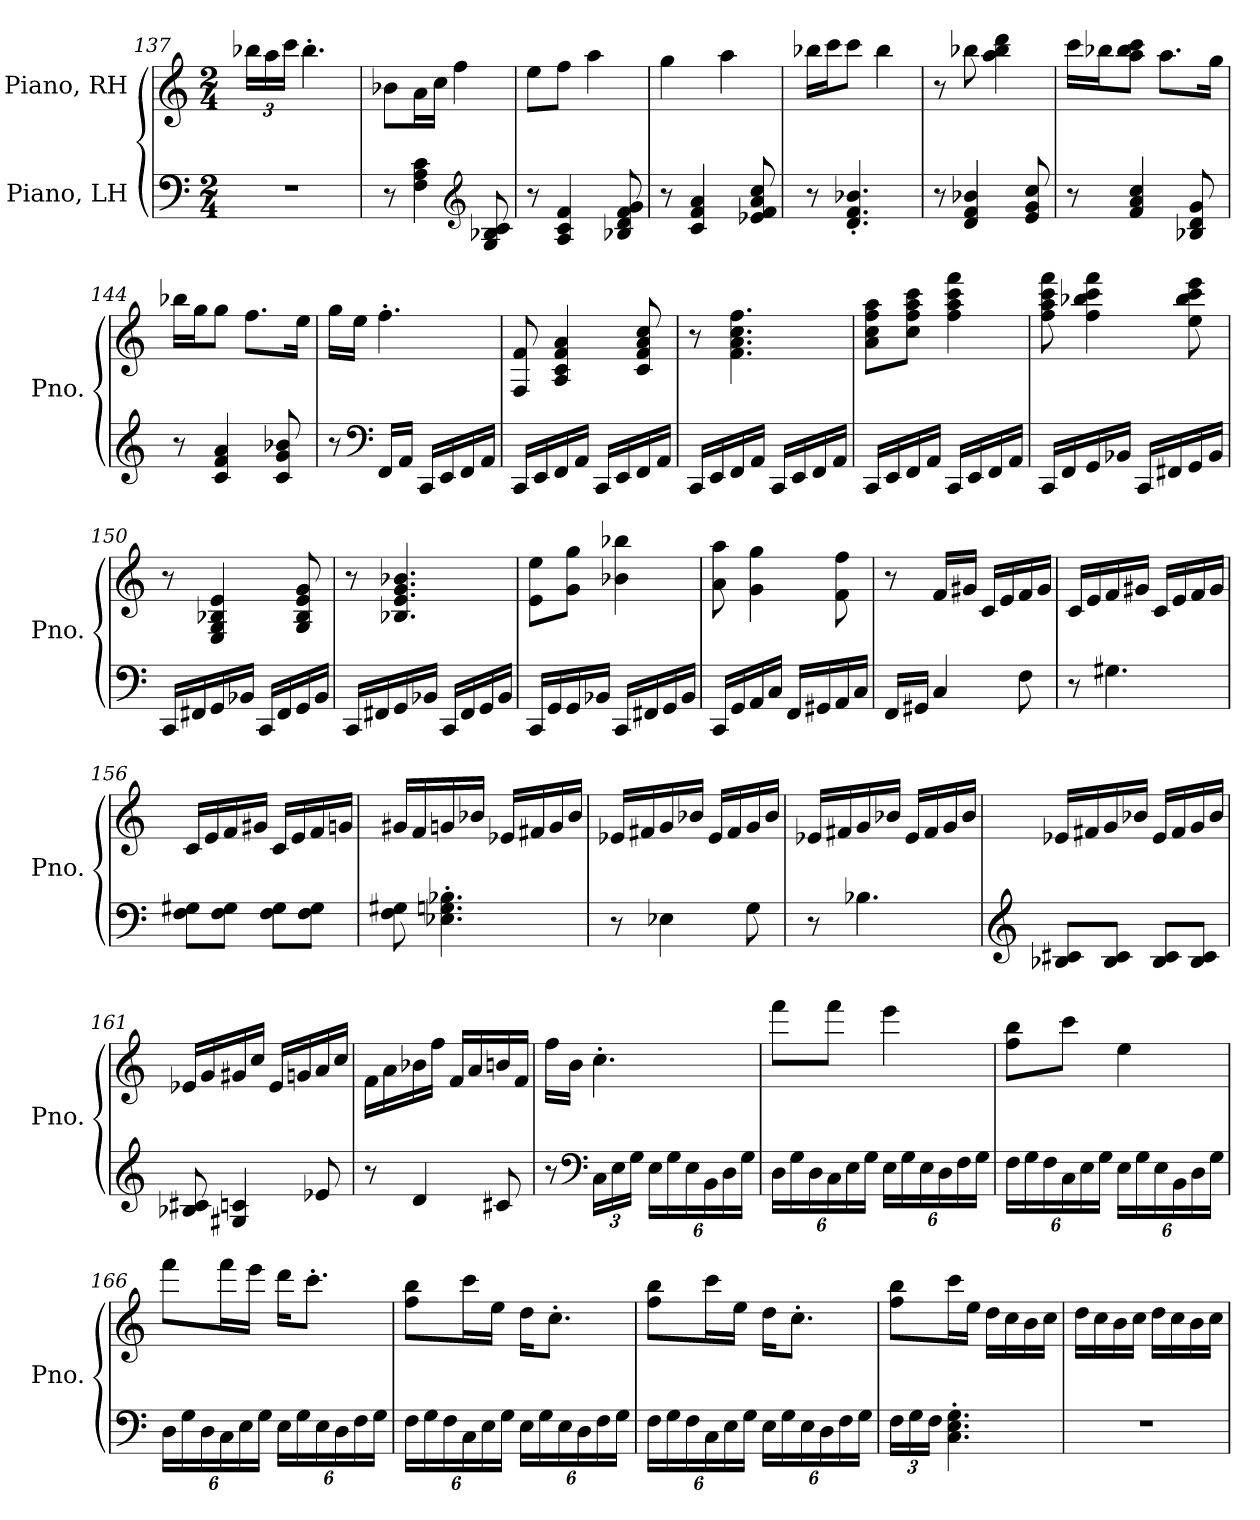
**kern	**kern
*part2	*part1
*staff2	*staff1
*I"Piano, LH	*I"Piano, RH
*I'Pno.	*I'Pno.
*clefF4	*clefG2
*k[]	*k[]
*M2/4	*M2/4
*	*Xbrackettup
=137	=137
2r	24bb-X\LL
.	24aa\
.	24ccc\JJ
.	4.bb-'\
=138	=138
8r	8b-X\L
4F\ 4A\ 4c\	16a\L
.	16cc\JJ
.	4ff\
*clefG2	*
8G/ 8B-X/ 8c/	.
=139	=139
8r	8ee\L
4A/ 4c/ 4f/	8ff\J
.	4aa\
8B-X/ 8d/ 8f/ 8g/	.
=140	=140
8r	4gg\
4c/ 4f/ 4a/	.
.	4aa\
8e-X/ 8f/ 8a/ 8cc/	.
=141	=141
8r	16bb-X\LL
.	16ccc\J
4.d/' 4.f/' 4.b-X/'	8ccc\J
.	4bb-\
!!LO:LB:g=z
=142	=142
8r	8r
4d/ 4f/ 4b-X/	8bb-X\
.	4aa\ 4bb-\ 4ddd\
8e/ 8g/ 8cc/	.
=143	=143
8r	16ccc\LL
.	16bb-X\J
4f/ 4a/ 4cc/	8aa\ 8bb-\ 8ccc\J
.	8.aa\L
8B-X/ 8d/ 8g/	.
.	16gg\Jk
=144	=144
8r	16bb-X\LL
.	16gg\J
4c/ 4f/ 4a/	8gg\J
.	8.ff\L
8c/ 8g/ 8b-X/	.
.	16ee\Jk
=145	=145
8r	16gg\LL
.	16ee\JJ
*clefF4	*
16FF/LL	4.ff'\
16AA/JJ	.
16CC/LL	.
16EE/	.
16FF/	.
16AA/JJ	.
=146	=146
16CC/LL	8F/ 8f/
16EE/	.
16FF/	4A/ 4c/ 4f/ 4a/
16AA/JJ	.
16CC/LL	.
16EE/	.
16FF/	8c/ 8f/ 8a/ 8cc/
16AA/JJ	.
!!LO:PB:g=z
=147	=147
16CC/LL	8r
16EE/	.
16FF/	4.f\ 4.a\ 4.cc\ 4.ff\
16AA/JJ	.
16CC/LL	.
16EE/	.
16FF/	.
16AA/JJ	.
=148	=148
16CC/LL	8a\ 8cc\ 8ff\ 8aa\L
16EE/	.
16FF/	8cc\ 8ff\ 8aa\ 8ccc\J
16AA/JJ	.
16CC/LL	4ff\ 4aa\ 4ccc\ 4fff\
16EE/	.
16FF/	.
16AA/JJ	.
=149	=149
16CC/LL	8ff\ 8aa\ 8ccc\ 8fff\
16FF/	.
16GG/	4ff\ 4bb-X\ 4ccc\ 4fff\
16BB-X/JJ	.
16CC/LL	.
16FF#X/	.
16GG/	8ee\ 8bb-\ 8ccc\ 8eee\
16BB-/JJ	.
=150	=150
16CC/LL	8r
16FF#X/	.
16GG/	4E/ 4G/ 4B-X/ 4e/
16BB-X/JJ	.
16CC/LL	.
16FF#/	.
16GG/	8G/ 8B-/ 8e/ 8g/
16BB-/JJ	.
!!LO:LB:g=z
=151	=151
16CC/LL	8r
16FF#X/	.
16GG/	4.B-X/ 4.e/ 4.g/ 4.b-X/
16BB-X/JJ	.
16CC/LL	.
16FF#/	.
16GG/	.
16BB-/JJ	.
=152	=152
16CC/LL	8e\ 8ee\L
16GG/	.
16GG/	8g\ 8gg\J
16BB-X/JJ	.
16CC/LL	4b-X\ 4bb-X\
16FF#X/	.
16GG/	.
16BB-/JJ	.
=153	=153
16CC/LL	8a\ 8aa\
16GG/	.
16AA/	4g\ 4gg\
16C/JJ	.
16FF/LL	.
16GG#X/	.
16AA/	8f\ 8ff\
16C/JJ	.
=154	=154
16FF/LL	8r
16GG#X/JJ	.
4C/	16f/LL
.	16g#X/JJ
.	16c/LL
.	16e/
8F\	16f/
.	16g#/JJ
!!LO:LB:g=z
=155	=155
8r	16c/LL
.	16e/
4.G#X\	16f/
.	16g#X/JJ
.	16c/LL
.	16e/
.	16f/
.	16g#/JJ
=156	=156
8F\ 8G#X\L	16c/LL
.	16e/
8F\ 8G#\J	16f/
.	16g#X/JJ
8F\ 8G#\L	16c/LL
.	16e/
8F\ 8G#\J	16f/
.	16gn/JJ
=157	=157
8F\ 8G#X\	16g#X/LL
.	16f/
4.E-X\' 4.Gn\' 4.B-X\'	16gn/
.	16b-X/JJ
.	16e-X/LL
.	16f#X/
.	16g/
.	16b-/JJ
=158	=158
8r	16e-X/LL
.	16f#X/
4E-X\	16g/
.	16b-X/JJ
.	16e-/LL
.	16f#/
8G\	16g/
.	16b-/JJ
!!LO:LB:g=z
=159	=159
8r	16e-X/LL
.	16f#X/
4.B-X\	16g/
.	16b-X/JJ
.	16e-/LL
.	16f#/
.	16g/
.	16b-/JJ
=160	=160
*clefG2	*
8B-X/ 8c#X/L	16e-X/LL
.	16f#X/
8B-/ 8c#/J	16g/
.	16b-X/JJ
8B-/ 8c#/L	16e-/LL
.	16f#/
8B-/ 8c#/J	16g/
.	16b-/JJ
=161	=161
8B-X/ 8c#X/	16e-X/LL
.	16g/
4G#X/ 4cn/	16g#X/
.	16cc/JJ
.	16e-/LL
.	16gn/
8e-X/	16a/
.	16cc/JJ
=162	=162
8r	16f\LL
.	16a\
4d/	16b-X\
.	16ff\JJ
.	16f/LL
.	16a/
8c#X/	16bn/
.	16f/JJ
!!LO:LB:g=z
=163	=163
8r	16ff\LL
.	16b\JJ
*clefF4	*
*Xbrackettup	*
24C\LL	4.cc'\
24E\	.
24G\JJ	.
24E\LL	.
24G\	.
24E\	.
24BB\	.
24D\	.
24G\JJ	.
=164	=164
24D\LL	8fff\L
24G\	.
24D\	.
24C\	8fff\J
24E\	.
24G\JJ	.
24E\LL	4eee\
24G\	.
24E\	.
24D\	.
24F\	.
24G\JJ	.
=165	=165
24F\LL	8ff\ 8bb\L
24G\	.
24F\	.
24C\	8ccc\J
24E\	.
24G\JJ	.
24E\LL	4ee\
24G\	.
24E\	.
24BB\	.
24D\	.
24G\JJ	.
!!LO:LB:g=z
=166	=166
24D\LL	8fff\L
24G\	.
24D\	.
24C\	16fff\L
24E\	.
.	16eee\JJ
24G\JJ	.
24E\LL	16ddd\KL
24G\	.
.	8.ccc'\J
24E\	.
24D\	.
24F\	.
24G\JJ	.
=167	=167
24F\LL	8ff\ 8bb\L
24G\	.
24F\	.
24C\	16ccc\L
24E\	.
.	16ee\JJ
24G\JJ	.
24E\LL	16dd\KL
24G\	.
.	8.cc'\J
24E\	.
24D\	.
24F\	.
24G\JJ	.
=168	=168
24F\LL	8ff\ 8bb\L
24G\	.
24F\	.
24C\	16ccc\L
24E\	.
.	16ee\JJ
24G\JJ	.
24E\LL	16dd\KL
24G\	.
.	8.cc'\J
24E\	.
24D\	.
24F\	.
24G\JJ	.
=169	=169
24F\LL	8ff\ 8bb\L
24G\	.
24F\JJ	.
4.C\' 4.E\' 4.G\'	16ccc\L
.	16ee\JJ
.	16dd\LL
.	16cc\
.	16b\
.	16cc\JJ
!!LO:PB:g=z
=170	=170
2r	16dd\LL
.	16cc\
.	16b\
.	16cc\JJ
.	16dd\LL
.	16cc\
.	16b\
.	16cc\JJ
=	=
*-	*-
